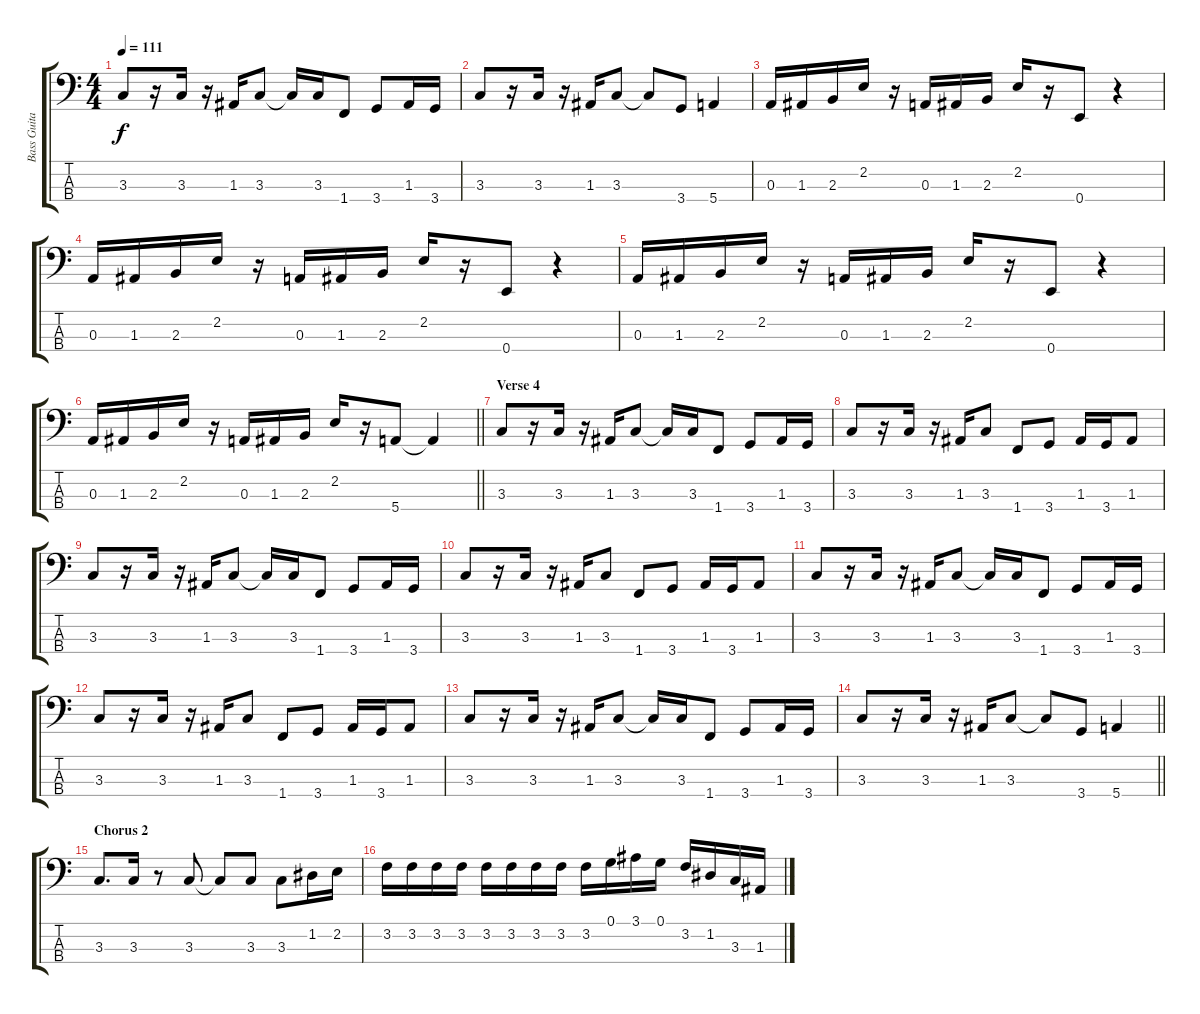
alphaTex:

\track ("Bass Guitar" "Bass Guita") {instrument electricbassfinger}
\staff {score tabs}
\tuning (G2 D2 A1 E1) {hide}
\ts (4 4)
\tempo 111
\clef f4
\ks c
3.3.8{dy f} r.16 3.3.16 r.16 1.3.16 3.3.8 3.3{t}.16 3.3.16 1.4.8 3.4.8 1.3.16 3.4.16 |
3.3.8 r.16 3.3.16 r.16 1.3.16 3.3.8 3.3{t}.8 3.4.8 5.4.4 |
0.3.16 1.3.16 2.3.16 2.2.16 r.16 0.3.16 1.3.16 2.3.16 2.2.16 r.16 0.4.8 r.4 |
0.3.16 1.3.16 2.3.16 2.2.16 r.16 0.3.16 1.3.16 2.3.16 2.2.16 r.16 0.4.8 r.4 |
0.3.16 1.3.16 2.3.16 2.2.16 r.16 0.3.16 1.3.16 2.3.16 2.2.16 r.16 0.4.8 r.4 |
\barLineRight lightlight
0.3.16 1.3.16 2.3.16 2.2.16 r.16 0.3.16 1.3.16 2.3.16 2.2.16 r.16 5.4.8 5.4{t}.4 |
\section ("" "Verse 4")
3.3.8 r.16 3.3.16 r.16 1.3.16 3.3.8 3.3{t}.16 3.3.16 1.4.8 3.4.8 1.3.16 3.4.16 |
3.3.8 r.16 3.3.16 r.16 1.3.16 3.3.8 1.4.8 3.4.8 1.3.16 3.4.16 1.3.8 |
3.3.8 r.16 3.3.16 r.16 1.3.16 3.3.8 3.3{t}.16 3.3.16 1.4.8 3.4.8 1.3.16 3.4.16 |
3.3.8 r.16 3.3.16 r.16 1.3.16 3.3.8 1.4.8 3.4.8 1.3.16 3.4.16 1.3.8 |
3.3.8 r.16 3.3.16 r.16 1.3.16 3.3.8 3.3{t}.16 3.3.16 1.4.8 3.4.8 1.3.16 3.4.16 |
3.3.8 r.16 3.3.16 r.16 1.3.16 3.3.8 1.4.8 3.4.8 1.3.16 3.4.16 1.3.8 |
3.3.8 r.16 3.3.16 r.16 1.3.16 3.3.8 3.3{t}.16 3.3.16 1.4.8 3.4.8 1.3.16 3.4.16 |
\barLineRight lightlight
3.3.8 r.16 3.3.16 r.16 1.3.16 3.3.8 3.3{t}.8 3.4.8 5.4.4 |
\section ("" "Chorus 2")
3.3.8{d} 3.3.16 r.8 3.3.8 3.3{t}.8 3.3.8 3.3.8 1.2.16 2.2.16 |
3.2.16 3.2.16 3.2.16 3.2.16 3.2.16 3.2.16 3.2.16 3.2.16 3.2.16 0.1.16 3.1.16 0.1.16 3.2.16 1.2.16 3.3.16 1.3.16
